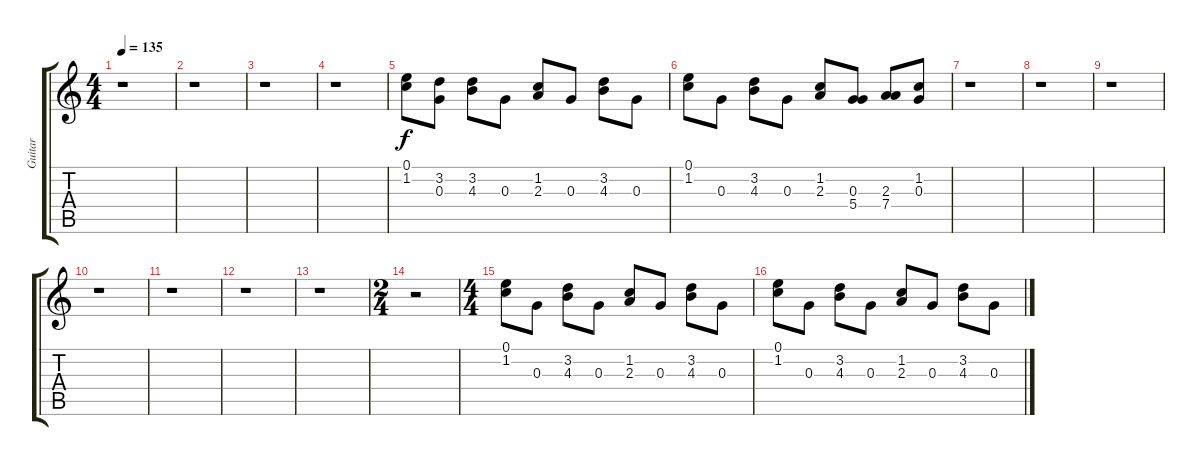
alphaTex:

\track ("Guitar" "Guitar") {instrument electricguitarjazz}
\staff {score tabs}
\tuning (E4 B3 G3 D3 A2 E2) {hide}
\ts (4 4)
\tempo 135
\clef g2
\ks c
r.1{dy f} |
r.1 |
r.1 |
r.1 |
(0.1 1.2).8 (3.2 0.3).8 (3.2 4.3).8 0.3.8 (1.2 2.3).8 0.3.8 (3.2 4.3).8 0.3.8 |
(0.1 1.2).8 0.3.8 (3.2 4.3).8 0.3.8 (1.2 2.3).8 (0.3 5.4).8 (2.3 7.4).8 (1.2 0.3).8 |
r.1 |
r.1 |
r.1 |
r.1 |
r.1 |
r.1 |
r.1 |
\ts (2 4)
r.2 |
\ts (4 4)
(0.1 1.2).8 0.3.8 (3.2 4.3).8 0.3.8 (1.2 2.3).8 0.3.8 (3.2 4.3).8 0.3.8 |
(0.1 1.2).8 0.3.8 (3.2 4.3).8 0.3.8 (1.2 2.3).8 0.3.8 (3.2 4.3).8 0.3.8
